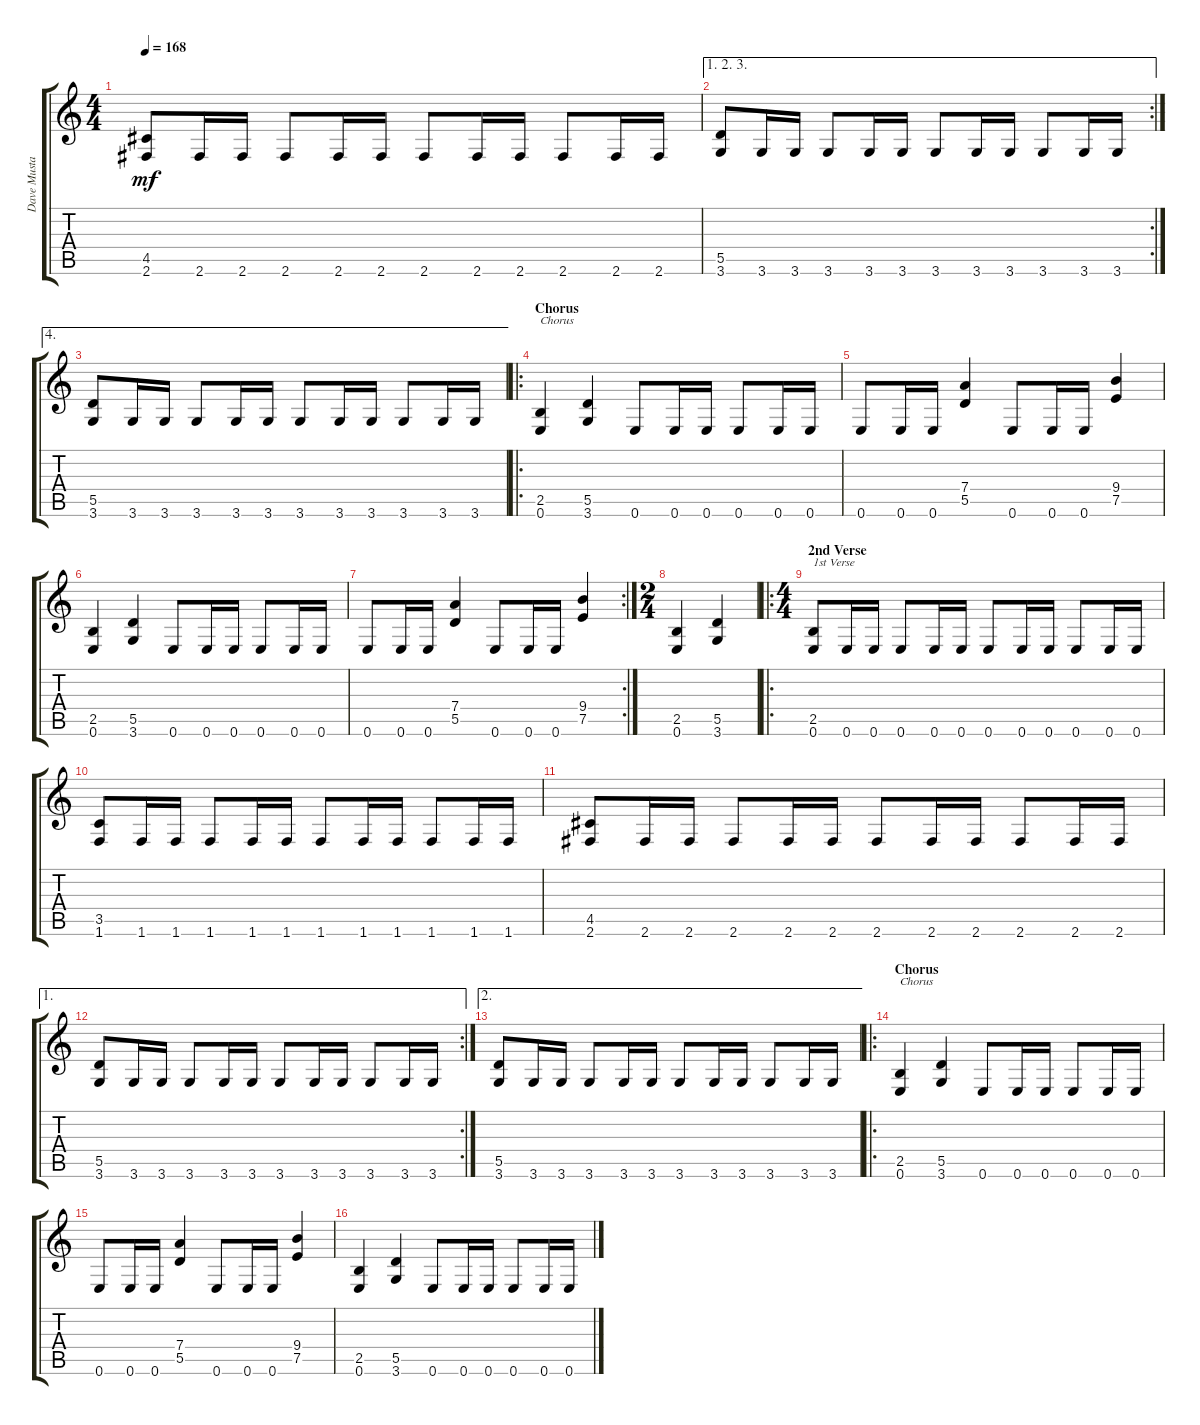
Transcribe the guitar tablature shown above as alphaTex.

\track ("Dave Mustaine" "Dave Musta") {instrument distortionguitar}
\staff {score tabs}
\tuning (E4 B3 G3 D3 A2 E2) {hide}
\ts (4 4)
\tempo 168
\clef g2
\ks c
(4.5 2.6).8{dy mf} 2.6.16 2.6.16 2.6.8 2.6.16 2.6.16 2.6.8 2.6.16 2.6.16 2.6.8 2.6.16 2.6.16 |
\ae (1 2 3)
\rc 2
(5.5 3.6).8 3.6.16 3.6.16 3.6.8 3.6.16 3.6.16 3.6.8 3.6.16 3.6.16 3.6.8 3.6.16 3.6.16 |
\ae 4
(5.5 3.6).8 3.6.16 3.6.16 3.6.8 3.6.16 3.6.16 3.6.8 3.6.16 3.6.16 3.6.8 3.6.16 3.6.16 |
\ro
\section ("" "Chorus")
(2.5 0.6).4{txt "Chorus"} (5.5 3.6).4 0.6.8 0.6.16 0.6.16 0.6.8 0.6.16 0.6.16 |
0.6.8 0.6.16 0.6.16 (7.4 5.5).4 0.6.8 0.6.16 0.6.16 (9.4 7.5).4 |
(2.5 0.6).4 (5.5 3.6).4 0.6.8 0.6.16 0.6.16 0.6.8 0.6.16 0.6.16 |
\rc 2
0.6.8 0.6.16 0.6.16 (7.4 5.5).4 0.6.8 0.6.16 0.6.16 (9.4 7.5).4 |
\ts (2 4)
(2.5 0.6).4 (5.5 3.6).4 |
\ro
\ts (4 4)
\section ("" "2nd Verse")
(2.5 0.6).8{txt "1st Verse"} 0.6.16 0.6.16 0.6.8 0.6.16 0.6.16 0.6.8 0.6.16 0.6.16 0.6.8 0.6.16 0.6.16 |
(3.5 1.6).8 1.6.16 1.6.16 1.6.8 1.6.16 1.6.16 1.6.8 1.6.16 1.6.16 1.6.8 1.6.16 1.6.16 |
(4.5 2.6).8 2.6.16 2.6.16 2.6.8 2.6.16 2.6.16 2.6.8 2.6.16 2.6.16 2.6.8 2.6.16 2.6.16 |
\ae 1
\rc 2
(5.5 3.6).8 3.6.16 3.6.16 3.6.8 3.6.16 3.6.16 3.6.8 3.6.16 3.6.16 3.6.8 3.6.16 3.6.16 |
\ae 2
(5.5 3.6).8 3.6.16 3.6.16 3.6.8 3.6.16 3.6.16 3.6.8 3.6.16 3.6.16 3.6.8 3.6.16 3.6.16 |
\ro
\section ("" "Chorus")
(2.5 0.6).4{txt "Chorus"} (5.5 3.6).4 0.6.8 0.6.16 0.6.16 0.6.8 0.6.16 0.6.16 |
0.6.8 0.6.16 0.6.16 (7.4 5.5).4 0.6.8 0.6.16 0.6.16 (9.4 7.5).4 |
(2.5 0.6).4 (5.5 3.6).4 0.6.8 0.6.16 0.6.16 0.6.8 0.6.16 0.6.16
